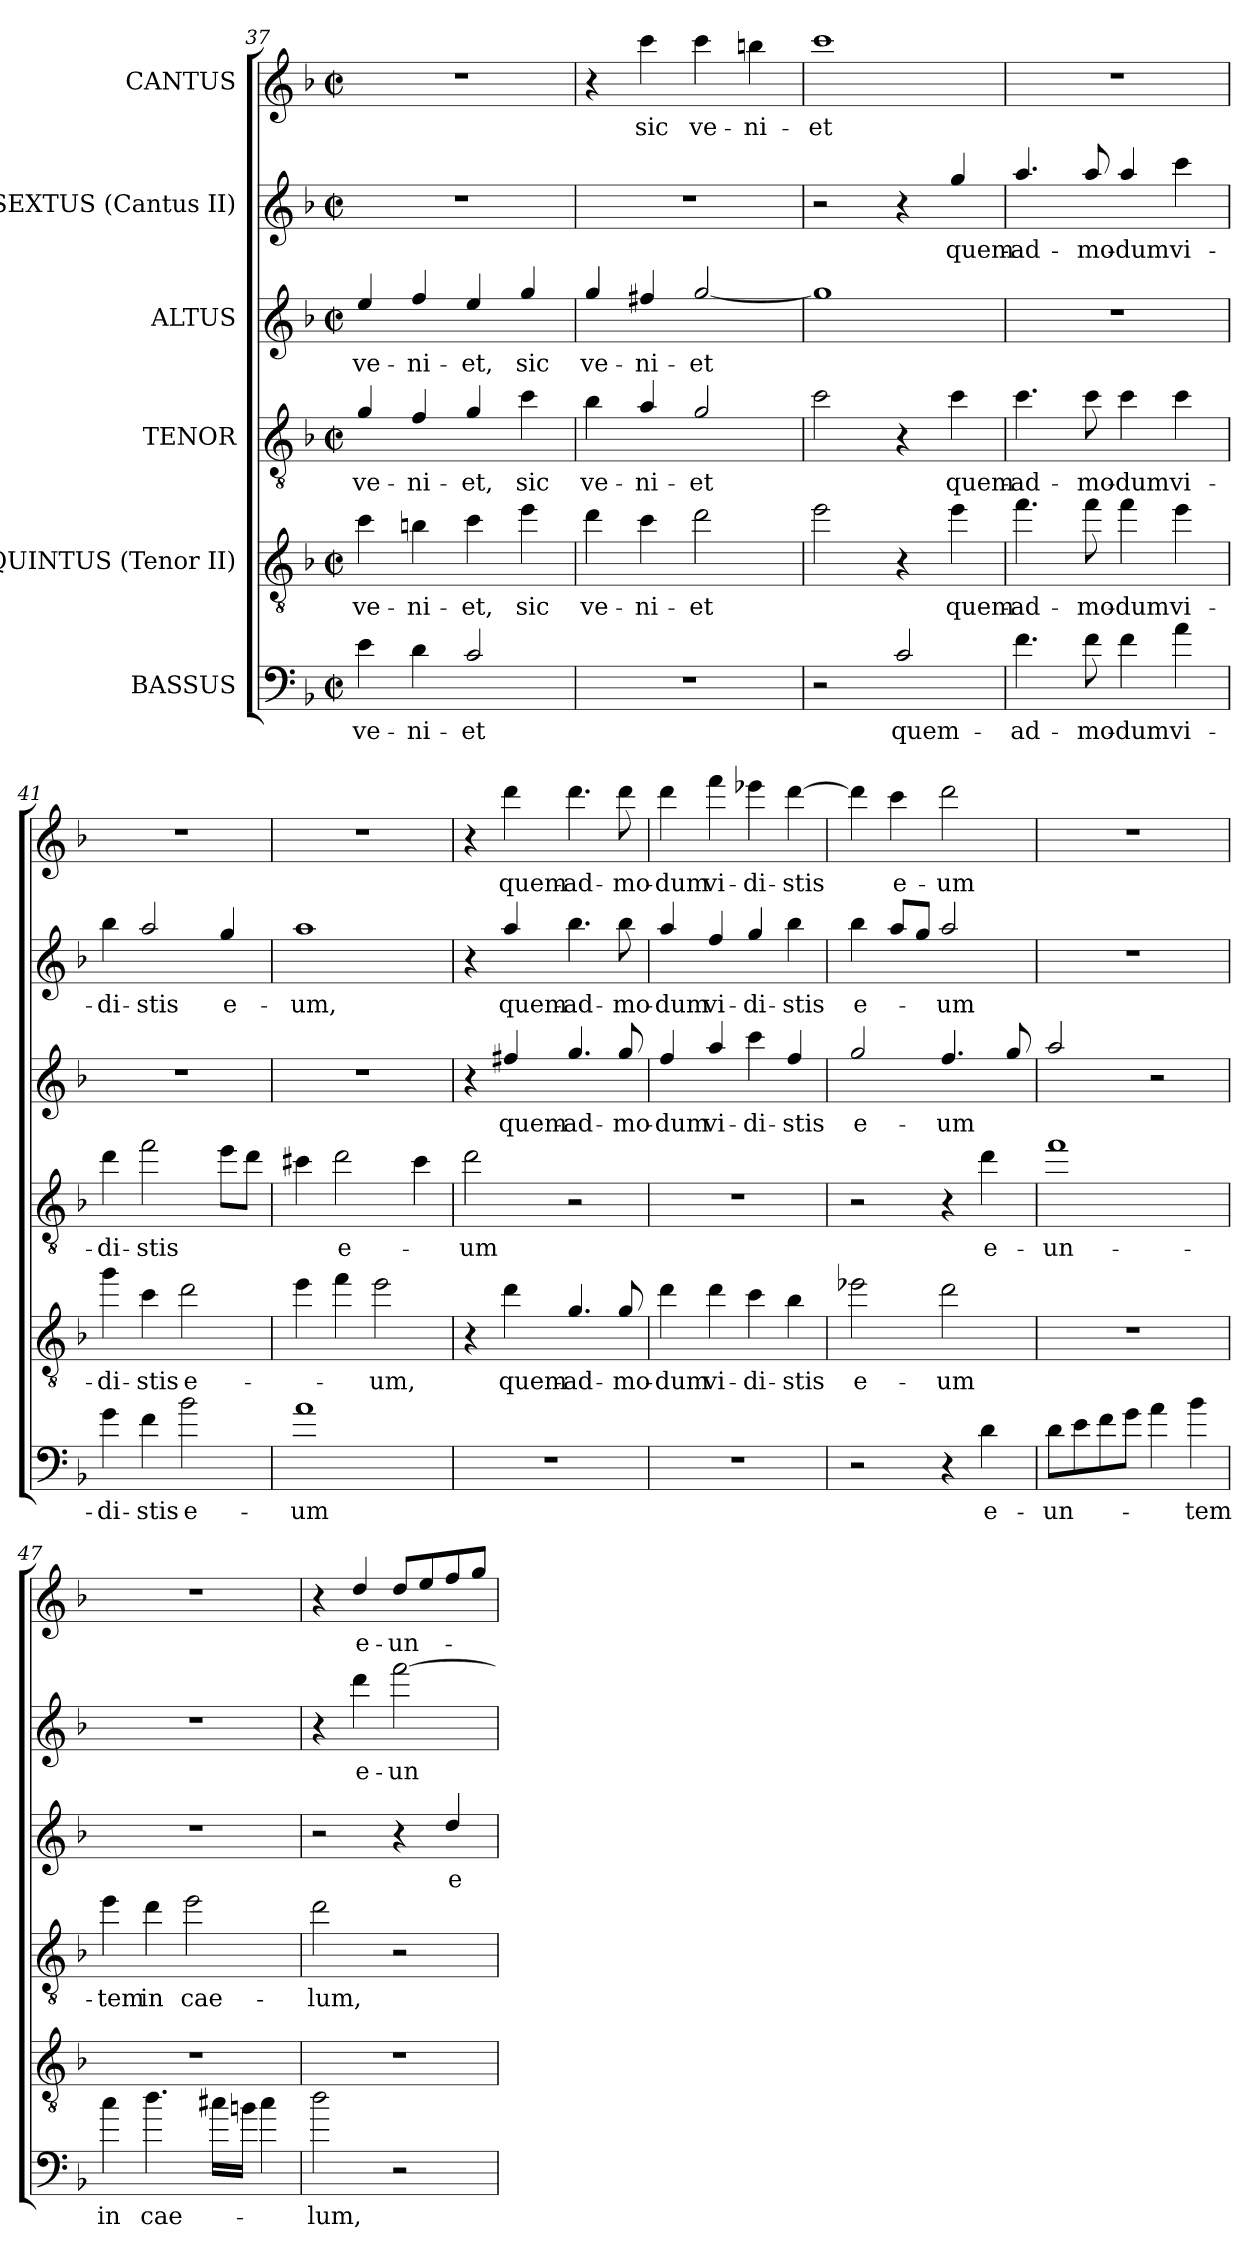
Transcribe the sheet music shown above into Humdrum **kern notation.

**kern	**text	**kern	**text	**kern	**text	**kern	**text	**kern	**text	**kern	**text
*part6	*part6	*part5	*part5	*part4	*part4	*part3	*part3	*part2	*part2	*part1	*part1
*staff6	*staff6	*staff5	*staff5	*staff4	*staff4	*staff3	*staff3	*staff2	*staff2	*staff1	*staff1
*I"BASSUS	*	*I"QUINTUS (Tenor II)	*	*I"TENOR	*	*I"ALTUS	*	*I"SEXTUS (Cantus II)	*	*I"CANTUS	*
*clefF4	*	*clefGv2	*	*clefGv2	*	*clefG2	*	*clefG2	*	*clefG2	*
*ITrd12c21	*	*ITrd8c14	*	*ITrd8c14	*	*ITrd12c21	*	*ITrd12c21	*	*ITrd12c21	*
*k[b-]	*	*k[b-]	*	*k[b-]	*	*k[b-]	*	*k[b-]	*	*k[b-]	*
*d:	*	*d:	*	*d:	*	*d:	*	*d:	*	*d:	*
*M2/2	*	*M2/2	*	*M2/2	*	*M2/2	*	*M2/2	*	*M2/2	*
*met(c|)	*	*met(c|)	*	*met(c|)	*	*met(c|)	*	*met(c|)	*	*met(c|)	*
=37	=37	=37	=37	=37	=37	=37	=37	=37	=37	=37	=37
4E\	ve-	4c\	ve-	4G/	ve-	4e/	ve-	1r	.	1r	.
4D\	-ni-	4Bn\	-ni-	4F/	-ni-	4f/	-ni-	.	.	.	.
2C/	-et	4c\	-et,	4G/	-et,	4e/	-et,	.	.	.	.
.	.	4e\	sic	4c\	sic	4g/	sic	.	.	.	.
!!LO:PB:g=z
=38	=38	=38	=38	=38	=38	=38	=38	=38	=38	=38	=38
1r	.	4d\	ve-	4B-\	ve-	4g/	ve-	1r	.	4r	.
.	.	4c\	-ni-	4A/	-ni-	4f#X/	-ni-	.	.	4cc\	sic
.	.	2d\	-et	2G/	-et	[2g/	-et	.	.	4cc\	ve-
.	.	.	.	.	.	.	.	.	.	4bn\	-ni-
=39	=39	=39	=39	=39	=39	=39	=39	=39	=39	=39	=39
2r	.	2e\	.	2c\	.	1g]	.	2r	.	1cc	-et
2C/	quem-	4r	.	4r	.	.	.	4r	.	.	.
.	.	4e\	quem-	4c\	quem-	.	.	4g/	quem-	.	.
=40	=40	=40	=40	=40	=40	=40	=40	=40	=40	=40	=40
4.F\	-ad-	4.f\	-ad-	4.c\	-ad-	1r	.	4.a/	-ad-	1r	.
8F\	-mo-	8f\	-mo-	8c\	-mo-	.	.	8a/	-mo-	.	.
4F\	-dum	4f\	-dum	4c\	-dum	.	.	4a/	-dum	.	.
4A\	vi-	4e\	vi-	4c\	vi-	.	.	4cc\	vi-	.	.
=41	=41	=41	=41	=41	=41	=41	=41	=41	=41	=41	=41
4G\	-di-	4g\	-di-	4d\	-di-	1r	.	4b-\	-di-	1r	.
4F\	-stis	4c\	-stis	2f\	-stis	.	.	2a/	-stis	.	.
2B-\	e-	2d\	e-	.	.	.	.	.	.	.	.
.	.	.	.	8e\L	.	.	.	4g/	e-	.	.
.	.	.	.	8d\J	.	.	.	.	.	.	.
=42	=42	=42	=42	=42	=42	=42	=42	=42	=42	=42	=42
1A	-um	4e\	.	4c#X\	.	1r	.	1a	-um,	1r	.
.	.	4f\	.	2d\	e-	.	.	.	.	.	.
.	.	2e\	-um,	.	.	.	.	.	.	.	.
.	.	.	.	4c#\	.	.	.	.	.	.	.
=43	=43	=43	=43	=43	=43	=43	=43	=43	=43	=43	=43
1r	.	4r	.	2d\	-um	4r	.	4r	.	4r	.
.	.	4d\	quem-	.	.	4f#X/	quem-	4a/	quem-	4dd\	quem-
.	.	4.G/	-ad-	2r	.	4.g/	-ad-	4.b-\	-ad-	4.dd\	-ad-
.	.	8G/	-mo-	.	.	8g/	-mo-	8b-\	-mo-	8dd\	-mo-
=44	=44	=44	=44	=44	=44	=44	=44	=44	=44	=44	=44
1r	.	4d\	-dum	1r	.	4f/	-dum	4a/	-dum	4dd\	-dum
.	.	4d\	vi-	.	.	4a/	vi-	4f/	vi-	4ff\	vi-
.	.	4c\	-di-	.	.	4cc\	-di-	4g/	-di-	4ee-X\	-di-
.	.	4B-\	-stis	.	.	4f/	-stis	4b-\	-stis	[4dd\	-stis
!!LO:LB:g=z
=45	=45	=45	=45	=45	=45	=45	=45	=45	=45	=45	=45
2r	.	2e-X\	e-	2r	.	2g/	e-	4b-\	e-	4dd\]	.
.	.	.	.	.	.	.	.	8a/L	.	4cc\	e-
.	.	.	.	.	.	.	.	8g/J	.	.	.
4r	.	2d\	-um	4r	.	4.f/	-um	2a/	-um	2dd\	-um
4D\	e-	.	.	4d\	e-	.	.	.	.	.	.
.	.	.	.	.	.	8g/	.	.	.	.	.
=46	=46	=46	=46	=46	=46	=46	=46	=46	=46	=46	=46
8D\L	-un-	1r	.	1f	-un-	2a/	.	1r	.	1r	.
8E\	.	.	.	.	.	.	.	.	.	.	.
8F\	.	.	.	.	.	.	.	.	.	.	.
8G\J	.	.	.	.	.	.	.	.	.	.	.
4A\	.	.	.	.	.	2r	.	.	.	.	.
4B-\	-tem	.	.	.	.	.	.	.	.	.	.
=47	=47	=47	=47	=47	=47	=47	=47	=47	=47	=47	=47
4c\	in	1r	.	4e\	-tem	1r	.	1r	.	1r	.
4.d\	cae-	.	.	4d\	in	.	.	.	.	.	.
.	.	.	.	2e\	cae-	.	.	.	.	.	.
16c#X\LL	.	.	.	.	.	.	.	.	.	.	.
16Bn\JJ	.	.	.	.	.	.	.	.	.	.	.
4c#\	.	.	.	.	.	.	.	.	.	.	.
=48	=48	=48	=48	=48	=48	=48	=48	=48	=48	=48	=48
2d\	-lum,	1r	.	2d\	-lum,	2r	.	4r	.	4r	.
.	.	.	.	.	.	.	.	4dd\	e-	4d/	e-
2r	.	.	.	2r	.	4r	.	[2ff\	-un-	8d/L	-un-
.	.	.	.	.	.	.	.	.	.	8e/	.
.	.	.	.	.	.	4d/	e-	.	.	8f/	.
.	.	.	.	.	.	.	.	.	.	8g/J	.
=	=	=	=	=	=	=	=	=	=	=	=
*-	*-	*-	*-	*-	*-	*-	*-	*-	*-	*-	*-
